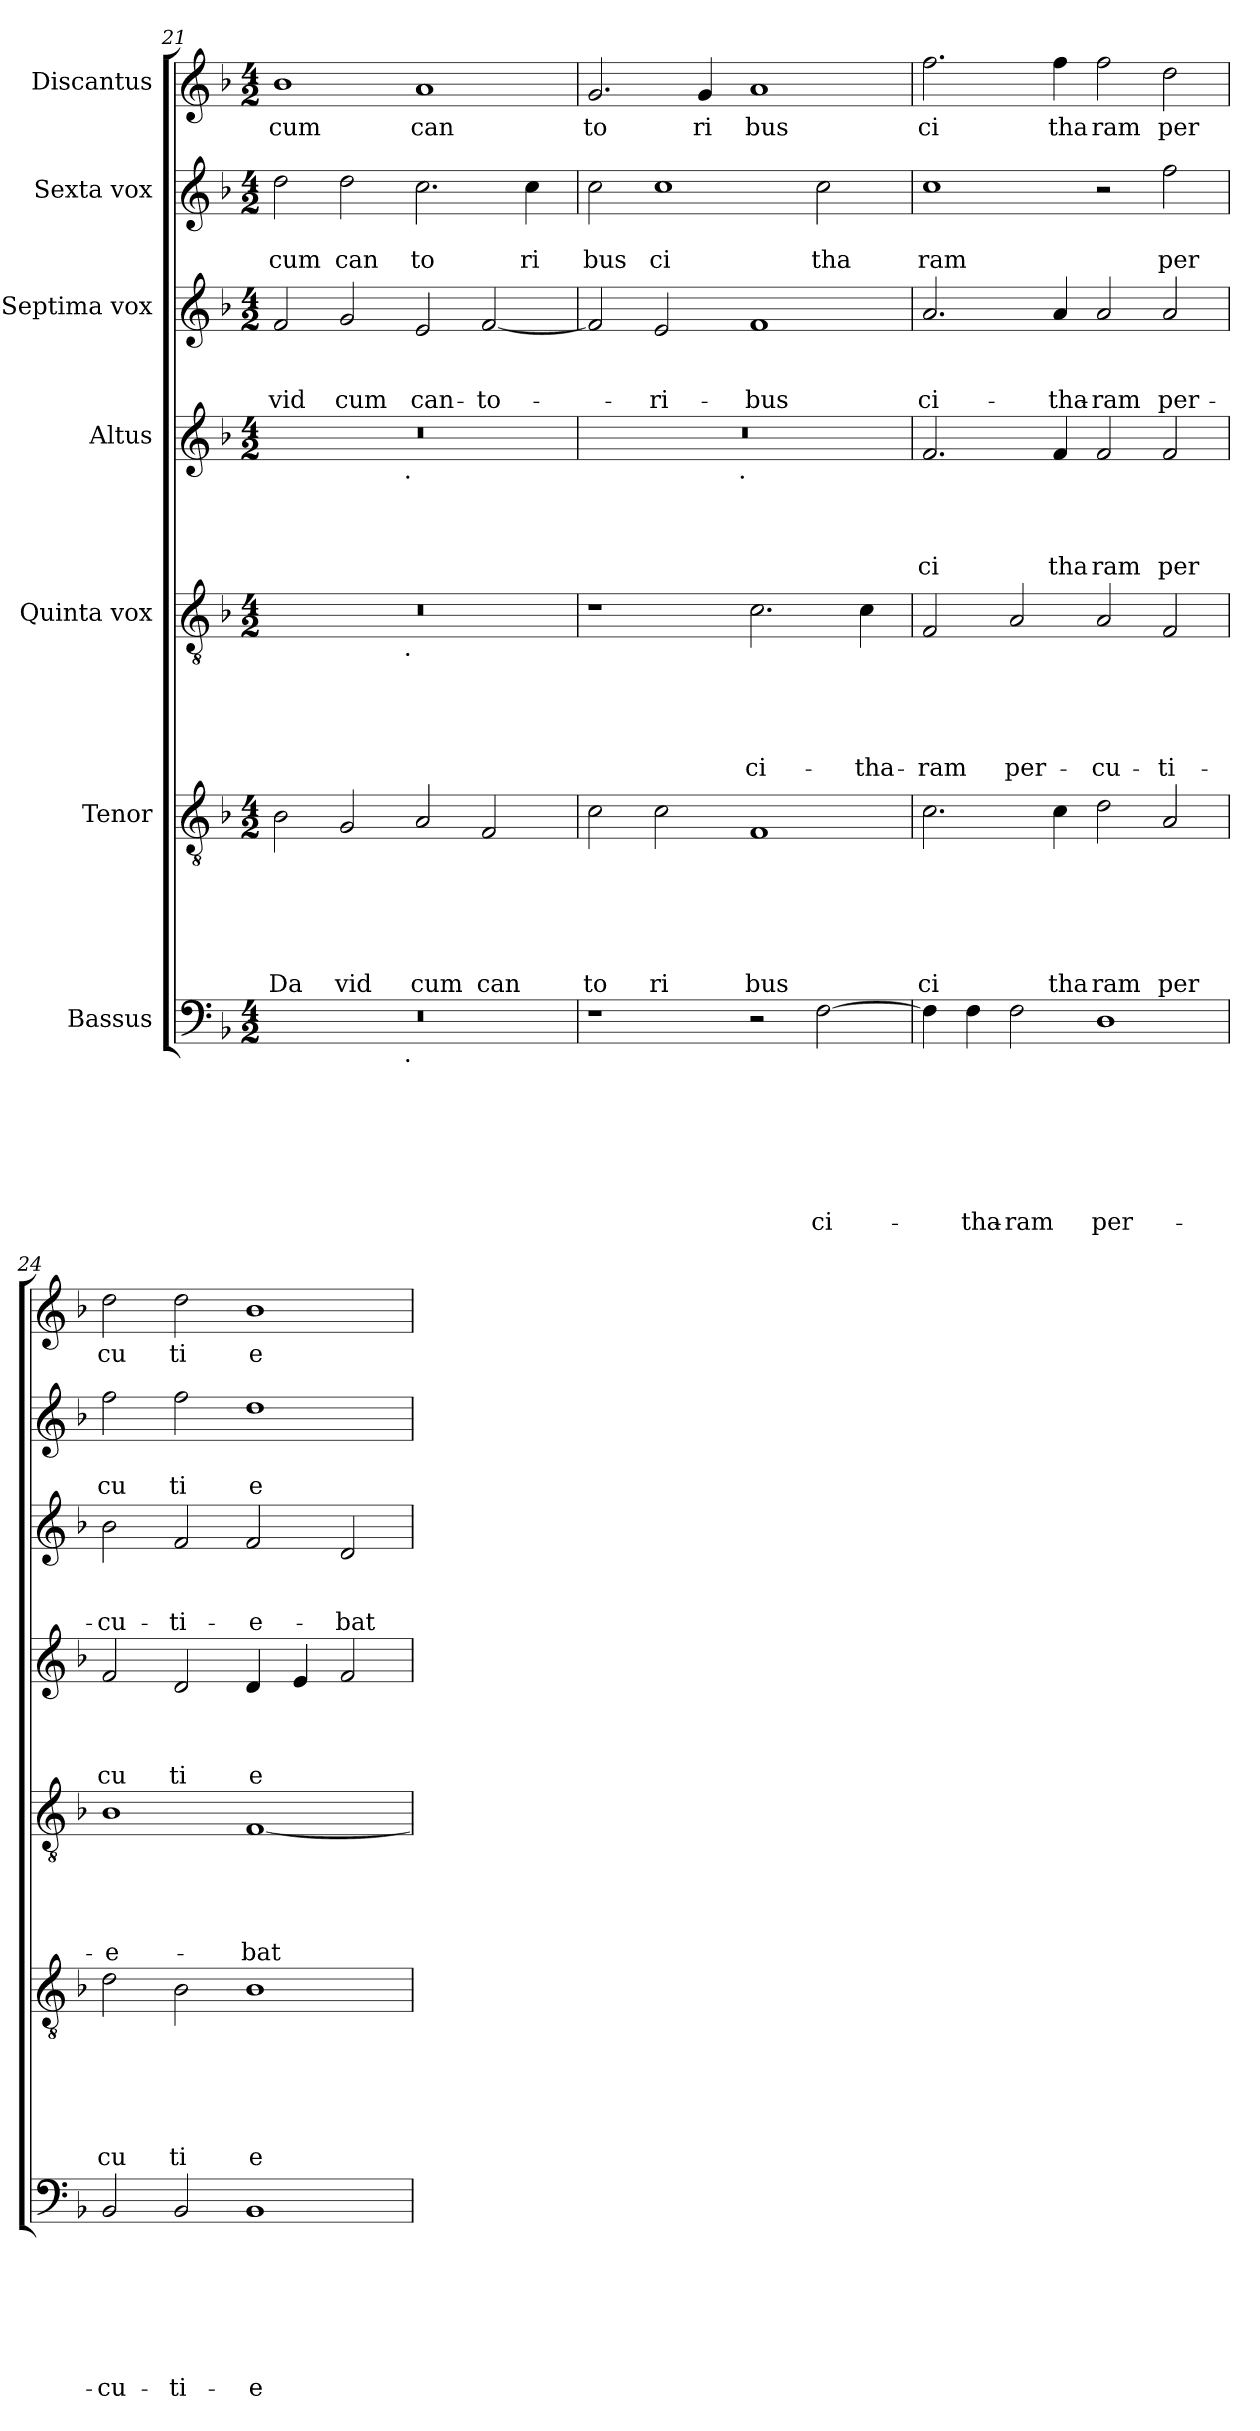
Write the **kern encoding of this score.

**kern	**text	**text	**text	**text	**text	**text	**text	**kern	**text	**text	**text	**text	**text	**text	**kern	**text	**text	**text	**text	**text	**kern	**text	**text	**text	**text	**kern	**text	**text	**text	**kern	**text	**text	**kern	**text
*part7	*part7	*part7	*part7	*part7	*part7	*part7	*part7	*part6	*part6	*part6	*part6	*part6	*part6	*part6	*part5	*part5	*part5	*part5	*part5	*part5	*part4	*part4	*part4	*part4	*part4	*part3	*part3	*part3	*part3	*part2	*part2	*part2	*part1	*part1
*staff7	*staff7	*staff7	*staff7	*staff7	*staff7	*staff7	*staff7	*staff6	*staff6	*staff6	*staff6	*staff6	*staff6	*staff6	*staff5	*staff5	*staff5	*staff5	*staff5	*staff5	*staff4	*staff4	*staff4	*staff4	*staff4	*staff3	*staff3	*staff3	*staff3	*staff2	*staff2	*staff2	*staff1	*staff1
*I"Bassus	*	*	*	*	*	*	*	*I"Tenor	*	*	*	*	*	*	*I"Quinta vox	*	*	*	*	*	*I"Altus	*	*	*	*	*I"Septima vox	*	*	*	*I"Sexta vox	*	*	*I"Discantus	*
*clefF4	*	*	*	*	*	*	*	*clefGv2	*	*	*	*	*	*	*clefGv2	*	*	*	*	*	*clefG2	*	*	*	*	*clefG2	*	*	*	*clefG2	*	*	*clefG2	*
*k[b-]	*	*	*	*	*	*	*	*k[b-]	*	*	*	*	*	*	*k[b-]	*	*	*	*	*	*k[b-]	*	*	*	*	*k[b-]	*	*	*	*k[b-]	*	*	*k[b-]	*
*F:	*	*	*	*	*	*	*	*F:	*	*	*	*	*	*	*F:	*	*	*	*	*	*F:	*	*	*	*	*F:	*	*	*	*F:	*	*	*F:	*
*M4/2	*	*	*	*	*	*	*	*M4/2	*	*	*	*	*	*	*M4/2	*	*	*	*	*	*M4/2	*	*	*	*	*M4/2	*	*	*	*M4/2	*	*	*M4/2	*
=21	=21	=21	=21	=21	=21	=21	=21	=21	=21	=21	=21	=21	=21	=21	=21	=21	=21	=21	=21	=21	=21	=21	=21	=21	=21	=21	=21	=21	=21	=21	=21	=21	=21	=21
!	!	!	!	!	!	!	!	!	!	!	!	!	!	!LO:LY:b	!	!	!	!	!	!	!	!	!	!	!	!	!	!	!LO:LY:b	!	!	!LO:LY:b	!	!LO:LY:b
*^	*	*	*	*	*	*	*	*	*	*	*	*	*	*	*^	*	*	*	*	*	*^	*	*	*	*	*	*	*	*	*	*	*	*	*
0r	2ryy	.	.	.	.	.	.	.	2B-\	.	.	.	.	.	Da	0r	2ryy	.	.	.	.	.	0r	2ryy	.	.	.	.	2f/	.	.	-vid	2dd\	.	cum	1b-	cum
!	!	!	!	!	!	!	!	!	!	!	!	!	!	!	!LO:LY:b	!	!	!	!	!	!	!	!	!	!	!	!	!	!	!	!	!LO:LY:b	!	!	!LO:LY:b	!	!
.	4...ryy	.	.	.	.	.	.	.	2G/	.	.	.	.	.	vid	.	4...ryy	.	.	.	.	.	.	4...ryy	.	.	.	.	2g/	.	.	cum	2dd\	.	can	.	.
!	!	!	!	!	!	!	!	!	!	!	!	!	!	!	!	!	!	!	!	!	!	!	!	!LO:TX:b:t=.	!	!	!	!	!	!	!	!	!	!	!	!	!
!	!	!	!	!	!	!	!	!	!	!	!	!	!	!	!	!	!LO:TX:b:t=.	!	!	!	!	!	!	!	!	!	!	!	!	!	!	!	!	!	!	!	!
!	!LO:TX:b:t=.	!	!	!	!	!	!	!	!	!	!	!	!	!	!	!	!	!	!	!	!	!	!	!	!	!	!	!	!	!	!	!	!	!	!	!	!
.	1ryy	.	.	.	.	.	.	.	.	.	.	.	.	.	.	.	1ryy	.	.	.	.	.	.	1ryy	.	.	.	.	.	.	.	.	.	.	.	.	.
!	!	!	!	!	!	!	!	!	!	!	!	!	!	!	!LO:LY:b	!	!	!	!	!	!	!	!	!	!	!	!	!	!	!	!	!LO:LY:b	!	!	!LO:LY:b	!	!LO:LY:b
.	.	.	.	.	.	.	.	.	2A/	.	.	.	.	.	cum	.	.	.	.	.	.	.	.	.	.	.	.	.	2e/	.	.	can-	2.cc\	.	to	1a	can
!	!	!	!	!	!	!	!	!	!	!	!	!	!	!	!LO:LY:b	!	!	!	!	!	!	!	!	!	!	!	!	!	!	!	!	!LO:LY:b	!	!	!	!	!
.	.	.	.	.	.	.	.	.	2F/	.	.	.	.	.	can	.	.	.	.	.	.	.	.	.	.	.	.	.	[<2f/	.	.	-to-	.	.	.	.	.
!	!	!	!	!	!	!	!	!	!	!	!	!	!	!	!	!	!	!	!	!	!	!	!	!	!	!	!	!	!	!	!	!	!	!	!LO:LY:b	!	!
.	.	.	.	.	.	.	.	.	.	.	.	.	.	.	.	.	.	.	.	.	.	.	.	.	.	.	.	.	.	.	.	.	4cc\	.	ri	.	.
.	32ryy	.	.	.	.	.	.	.	.	.	.	.	.	.	.	.	32ryy	.	.	.	.	.	.	32ryy	.	.	.	.	.	.	.	.	.	.	.	.	.
=22	=22	=22	=22	=22	=22	=22	=22	=22	=22	=22	=22	=22	=22	=22	=22	=22	=22	=22	=22	=22	=22	=22	=22	=22	=22	=22	=22	=22	=22	=22	=22	=22	=22	=22	=22	=22	=22
!	!	!	!	!	!	!	!	!	!	!	!	!	!	!	!LO:LY:b	!	!	!	!	!	!	!	!	!	!	!	!	!	!	!	!	!	!	!	!LO:LY:b	!	!LO:LY:b
*v	*v	*	*	*	*	*	*	*	*	*	*	*	*	*	*	*v	*v	*	*	*	*	*	*	*	*	*	*	*	*	*	*	*	*	*	*	*	*
1r	.	.	.	.	.	.	.	2c\	.	.	.	.	.	to	1r	.	.	.	.	.	0r	2ryy	.	.	.	.	2f/]	.	.	.	2cc\	.	bus	2.g/	to
!	!	!	!	!	!	!	!	!	!	!	!	!	!	!LO:LY:b	!	!	!	!	!	!	!	!	!	!	!	!	!	!	!	!LO:LY:b	!	!	!LO:LY:b	!	!
.	.	.	.	.	.	.	.	2c\	.	.	.	.	.	ri	.	.	.	.	.	.	.	4...ryy	.	.	.	.	2e/	.	.	-ri-	1cc	.	ci	.	.
!	!	!	!	!	!	!	!	!	!	!	!	!	!	!	!	!	!	!	!	!	!	!	!	!	!	!	!	!	!	!	!	!	!	!	!LO:LY:b
.	.	.	.	.	.	.	.	.	.	.	.	.	.	.	.	.	.	.	.	.	.	.	.	.	.	.	.	.	.	.	.	.	.	4g/	ri
!	!	!	!	!	!	!	!	!	!	!	!	!	!	!	!	!	!	!	!	!	!	!LO:TX:b:t=.	!	!	!	!	!	!	!	!	!	!	!	!	!
.	.	.	.	.	.	.	.	.	.	.	.	.	.	.	.	.	.	.	.	.	.	1ryy	.	.	.	.	.	.	.	.	.	.	.	.	.
!	!	!	!	!	!	!	!	!	!	!	!	!	!	!LO:LY:b	!	!	!	!	!	!LO:LY:b	!	!	!	!	!	!	!	!	!	!LO:LY:b	!	!	!	!	!LO:LY:b
2r	.	.	.	.	.	.	.	1F	.	.	.	.	.	bus	2.c\	.	.	.	.	ci-	.	.	.	.	.	.	1f	.	.	-bus	.	.	.	1a	bus
!	!	!	!	!	!	!	!LO:LY:b	!	!	!	!	!	!	!	!	!	!	!	!	!	!	!	!	!	!	!	!	!	!	!	!	!	!LO:LY:b	!	!
[>2F\	.	.	.	.	.	.	ci-	.	.	.	.	.	.	.	.	.	.	.	.	.	.	.	.	.	.	.	.	.	.	.	2cc\	.	tha	.	.
!	!	!	!	!	!	!	!	!	!	!	!	!	!	!	!	!	!	!	!	!LO:LY:b	!	!	!	!	!	!	!	!	!	!	!	!	!	!	!
.	.	.	.	.	.	.	.	.	.	.	.	.	.	.	4c\	.	.	.	.	-tha-	.	.	.	.	.	.	.	.	.	.	.	.	.	.	.
.	.	.	.	.	.	.	.	.	.	.	.	.	.	.	.	.	.	.	.	.	.	32ryy	.	.	.	.	.	.	.	.	.	.	.	.	.
=23	=23	=23	=23	=23	=23	=23	=23	=23	=23	=23	=23	=23	=23	=23	=23	=23	=23	=23	=23	=23	=23	=23	=23	=23	=23	=23	=23	=23	=23	=23	=23	=23	=23	=23	=23
!	!	!	!	!	!	!	!	!	!	!	!	!	!	!LO:LY:b	!	!	!	!	!	!LO:LY:b	!	!	!	!	!	!LO:LY:b	!	!	!	!LO:LY:b	!	!	!LO:LY:b	!	!LO:LY:b
*	*	*	*	*	*	*	*	*	*	*	*	*	*	*	*	*	*	*	*	*	*v	*v	*	*	*	*	*	*	*	*	*	*	*	*	*
4F\]	.	.	.	.	.	.	.	2.c\	.	.	.	.	.	ci	2F/	.	.	.	.	-ram	2.f/	.	.	.	ci	2.a/	.	.	ci-	1cc	.	ram	2.ff\	ci
!	!	!	!	!	!	!	!LO:LY:b	!	!	!	!	!	!	!	!	!	!	!	!	!	!	!	!	!	!	!	!	!	!	!	!	!	!	!
4F\	.	.	.	.	.	.	-tha-	.	.	.	.	.	.	.	.	.	.	.	.	.	.	.	.	.	.	.	.	.	.	.	.	.	.	.
!	!	!	!	!	!	!	!LO:LY:b	!	!	!	!	!	!	!	!	!	!	!	!	!LO:LY:b	!	!	!	!	!	!	!	!	!	!	!	!	!	!
2F\	.	.	.	.	.	.	-ram	.	.	.	.	.	.	.	2A/	.	.	.	.	per-	.	.	.	.	.	.	.	.	.	.	.	.	.	.
!	!	!	!	!	!	!	!	!	!	!	!	!	!	!LO:LY:b	!	!	!	!	!	!	!	!	!	!	!LO:LY:b	!	!	!	!LO:LY:b	!	!	!	!	!LO:LY:b
.	.	.	.	.	.	.	.	4c\	.	.	.	.	.	tha	.	.	.	.	.	.	4f/	.	.	.	tha	4a/	.	.	-tha-	.	.	.	4ff\	tha
!	!	!	!	!	!	!	!LO:LY:b	!	!	!	!	!	!	!LO:LY:b	!	!	!	!	!	!LO:LY:b	!	!	!	!	!LO:LY:b	!	!	!	!LO:LY:b	!	!	!	!	!LO:LY:b
1D	.	.	.	.	.	.	per-	2d\	.	.	.	.	.	ram	2A/	.	.	.	.	-cu-	2f/	.	.	.	ram	2a/	.	.	-ram	2r	.	.	2ff\	ram
!	!	!	!	!	!	!	!	!	!	!	!	!	!	!LO:LY:b	!	!	!	!	!	!LO:LY:b	!	!	!	!	!LO:LY:b	!	!	!	!LO:LY:b	!	!	!LO:LY:b	!	!LO:LY:b
.	.	.	.	.	.	.	.	2A/	.	.	.	.	.	per	2F/	.	.	.	.	-ti-	2f/	.	.	.	per	2a/	.	.	per-	2ff\	.	per	2dd\	per
=24	=24	=24	=24	=24	=24	=24	=24	=24	=24	=24	=24	=24	=24	=24	=24	=24	=24	=24	=24	=24	=24	=24	=24	=24	=24	=24	=24	=24	=24	=24	=24	=24	=24	=24
!	!	!	!	!	!	!	!LO:LY:b	!	!	!	!	!	!	!LO:LY:b	!	!	!	!	!	!LO:LY:b	!	!	!	!	!LO:LY:b	!	!	!	!LO:LY:b	!	!	!LO:LY:b	!	!LO:LY:b
2BB-/	.	.	.	.	.	.	-cu-	2d\	.	.	.	.	.	cu	1B-	.	.	.	.	-e-	2f/	.	.	.	cu	2b-\	.	.	-cu-	2ff\	.	cu	2dd\	cu
!	!	!	!	!	!	!	!LO:LY:b	!	!	!	!	!	!	!LO:LY:b	!	!	!	!	!	!	!	!	!	!	!LO:LY:b	!	!	!	!LO:LY:b	!	!	!LO:LY:b	!	!LO:LY:b
2BB-/	.	.	.	.	.	.	-ti-	2B-\	.	.	.	.	.	ti	.	.	.	.	.	.	2d/	.	.	.	ti	2f/	.	.	-ti-	2ff\	.	ti	2dd\	ti
!	!	!	!	!	!	!	!LO:LY:b	!	!	!	!	!	!	!LO:LY:b	!	!	!	!	!	!LO:LY:b	!	!	!	!	!LO:LY:b	!	!	!	!LO:LY:b	!	!	!LO:LY:b	!	!LO:LY:b
1BB-	.	.	.	.	.	.	-e-	1B-	.	.	.	.	.	e	[>1F	.	.	.	.	-bat	4d/	.	.	.	e	2f/	.	.	-e-	1dd	.	e	1b-	e
.	.	.	.	.	.	.	.	.	.	.	.	.	.	.	.	.	.	.	.	.	4e/	.	.	.	.	.	.	.	.	.	.	.	.	.
!	!	!	!	!	!	!	!	!	!	!	!	!	!	!	!	!	!	!	!	!	!	!	!	!	!	!	!	!	!LO:LY:b	!	!	!	!	!
.	.	.	.	.	.	.	.	.	.	.	.	.	.	.	.	.	.	.	.	.	2f/	.	.	.	.	2d/	.	.	-bat	.	.	.	.	.
=	=	=	=	=	=	=	=	=	=	=	=	=	=	=	=	=	=	=	=	=	=	=	=	=	=	=	=	=	=	=	=	=	=	=
*-	*-	*-	*-	*-	*-	*-	*-	*-	*-	*-	*-	*-	*-	*-	*-	*-	*-	*-	*-	*-	*-	*-	*-	*-	*-	*-	*-	*-	*-	*-	*-	*-	*-	*-
